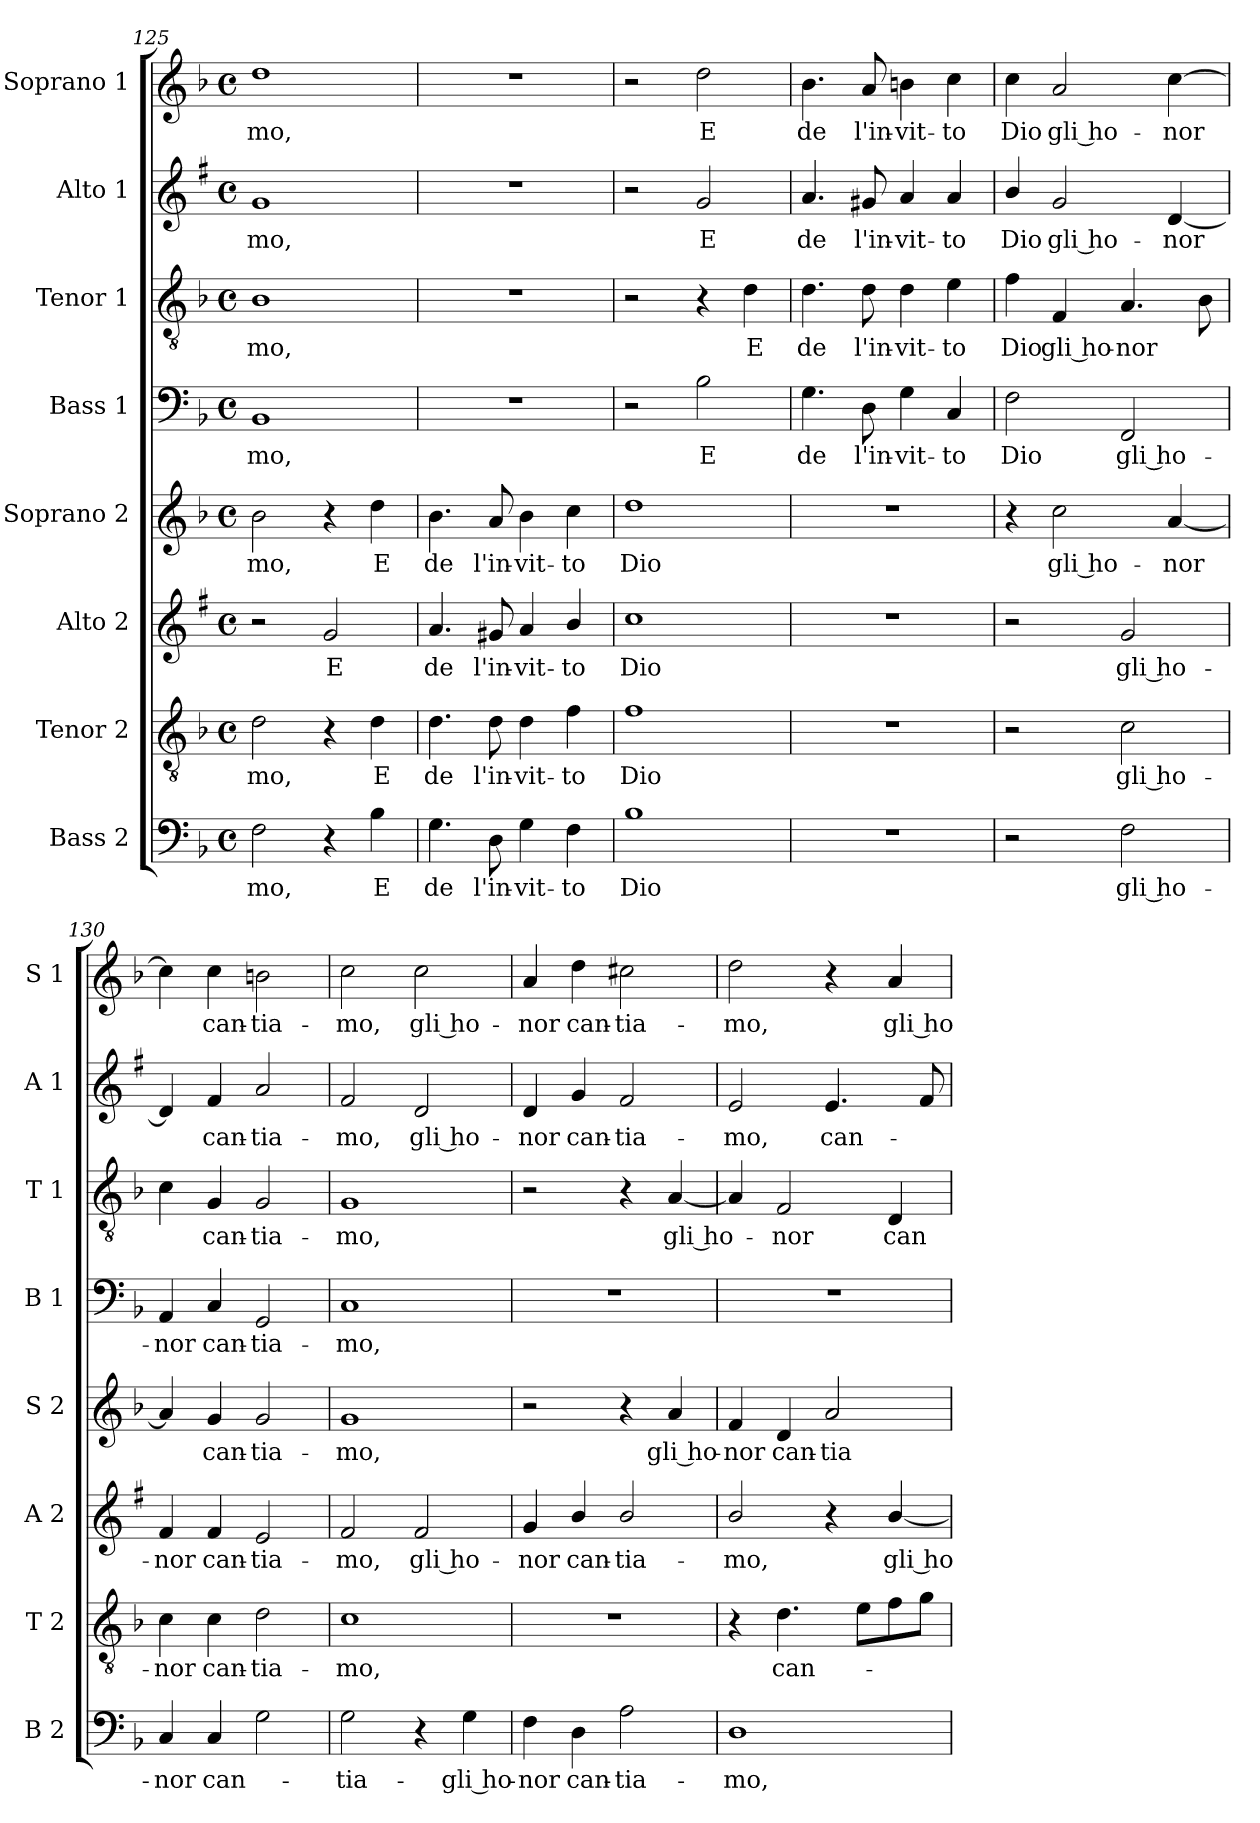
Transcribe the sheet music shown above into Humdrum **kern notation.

**kern	**text	**kern	**text	**kern	**text	**kern	**text	**kern	**text	**kern	**text	**kern	**text	**kern	**text
*part8	*part8	*part7	*part7	*part6	*part6	*part5	*part5	*part4	*part4	*part3	*part3	*part2	*part2	*part1	*part1
*staff8	*staff8	*staff7	*staff7	*staff6	*staff6	*staff5	*staff5	*staff4	*staff4	*staff3	*staff3	*staff2	*staff2	*staff1	*staff1
*I"Bass 2	*	*I"Tenor 2	*	*I"Alto 2	*	*I"Soprano 2	*	*I"Bass 1	*	*I"Tenor 1	*	*I"Alto 1	*	*I"Soprano 1	*
*I'B 2	*	*I'T 2	*	*I'A 2	*	*I'S 2	*	*I'B 1	*	*I'T 1	*	*I'A 1	*	*I'S 1	*
*clefF4	*	*clefGv2	*	*clefG2	*	*clefG2	*	*clefF4	*	*clefGv2	*	*clefG2	*	*clefG2	*
*	*	*	*	*ITrd1c2	*	*	*	*	*	*	*	*ITrd1c2	*	*	*
*k[b-]	*	*k[b-]	*	*k[b-]	*	*k[b-]	*	*k[b-]	*	*k[b-]	*	*k[b-]	*	*k[b-]	*
*F:	*	*F:	*	*F:	*	*F:	*	*F:	*	*F:	*	*F:	*	*F:	*
*M4/4	*	*M4/4	*	*M4/4	*	*M4/4	*	*M4/4	*	*M4/4	*	*M4/4	*	*M4/4	*
*met(c)	*	*met(c)	*	*met(c)	*	*met(c)	*	*met(c)	*	*met(c)	*	*met(c)	*	*met(c)	*
=125	=125	=125	=125	=125	=125	=125	=125	=125	=125	=125	=125	=125	=125	=125	=125
!	!LO:LY:b	!	!LO:LY:b	!	!	!	!LO:LY:b	!	!LO:LY:b	!	!LO:LY:b	!	!LO:LY:b	!	!LO:LY:b
2F\	-mo,	2d\	-mo,	2r	.	2b-\	-mo,	1BB-	-mo,	1B-	-mo,	1f	-mo,	1dd	-mo,
!	!	!	!	!	!LO:LY:b	!	!	!	!	!	!	!	!	!	!
4r	.	4r	.	2f/	E	4r	.	.	.	.	.	.	.	.	.
!	!LO:LY:b	!	!LO:LY:b	!	!	!	!LO:LY:b	!	!	!	!	!	!	!	!
4B-\	E	4d\	E	.	.	4dd\	E	.	.	.	.	.	.	.	.
!!LO:PB:g=z
=126	=126	=126	=126	=126	=126	=126	=126	=126	=126	=126	=126	=126	=126	=126	=126
!	!LO:LY:b	!	!LO:LY:b	!	!LO:LY:b	!	!LO:LY:b	!	!	!	!	!	!	!	!
4.G\	de	4.d\	de	4.g/	de	4.b-\	de	1r	.	1r	.	1r	.	1r	.
!	!LO:LY:b	!	!LO:LY:b	!	!LO:LY:b	!	!LO:LY:b	!	!	!	!	!	!	!	!
8D\	l'in-	8d\	l'in-	8f#X/	l'in-	8a/	l'in-	.	.	.	.	.	.	.	.
!	!LO:LY:b	!	!LO:LY:b	!	!LO:LY:b	!	!LO:LY:b	!	!	!	!	!	!	!	!
4G\	-vit-	4d\	-vit-	4g/	-vit-	4b-\	-vit-	.	.	.	.	.	.	.	.
!	!LO:LY:b	!	!LO:LY:b	!	!LO:LY:b	!	!LO:LY:b	!	!	!	!	!	!	!	!
4F\	-to	4f\	-to	4a/	-to	4cc\	-to	.	.	.	.	.	.	.	.
=127	=127	=127	=127	=127	=127	=127	=127	=127	=127	=127	=127	=127	=127	=127	=127
!	!LO:LY:b	!	!LO:LY:b	!	!LO:LY:b	!	!LO:LY:b	!	!	!	!	!	!	!	!
1B-	Dio	1f	Dio	1b-	Dio	1dd	Dio	2r	.	2r	.	2r	.	2r	.
!	!	!	!	!	!	!	!	!	!LO:LY:b	!	!	!	!LO:LY:b	!	!LO:LY:b
.	.	.	.	.	.	.	.	2B-\	E	4r	.	2f/	E	2dd\	E
!	!	!	!	!	!	!	!	!	!	!	!LO:LY:b	!	!	!	!
.	.	.	.	.	.	.	.	.	.	4d\	E	.	.	.	.
=128	=128	=128	=128	=128	=128	=128	=128	=128	=128	=128	=128	=128	=128	=128	=128
!	!	!	!	!	!	!	!	!	!LO:LY:b	!	!LO:LY:b	!	!LO:LY:b	!	!LO:LY:b
1r	.	1r	.	1r	.	1r	.	4.G\	de	4.d\	de	4.g/	de	4.b-\	de
!	!	!	!	!	!	!	!	!	!LO:LY:b	!	!LO:LY:b	!	!LO:LY:b	!	!LO:LY:b
.	.	.	.	.	.	.	.	8D\	l'in-	8d\	l'in-	8f#X/	l'in-	8a/	l'in-
!	!	!	!	!	!	!	!	!	!LO:LY:b	!	!LO:LY:b	!	!LO:LY:b	!	!LO:LY:b
.	.	.	.	.	.	.	.	4G\	-vit-	4d\	-vit-	4g/	-vit-	4bn\	-vit-
!	!	!	!	!	!	!	!	!	!LO:LY:b	!	!LO:LY:b	!	!LO:LY:b	!	!LO:LY:b
.	.	.	.	.	.	.	.	4C/	-to	4e\	-to	4g/	-to	4cc\	-to
=129	=129	=129	=129	=129	=129	=129	=129	=129	=129	=129	=129	=129	=129	=129	=129
!	!	!	!	!	!	!	!	!	!LO:LY:b	!	!LO:LY:b	!	!LO:LY:b	!	!LO:LY:b
2r	.	2r	.	2r	.	4r	.	2F\	Dio	4f\	Dio	4a/	Dio	4cc\	Dio
!	!	!	!	!	!	!	!LO:LY:b	!	!	!	!LO:LY:b	!	!LO:LY:b	!	!LO:LY:b
.	.	.	.	.	.	2cc\	gli ho-	.	.	4F/	gli ho-	2f/	gli ho-	2a/	gli ho-
!	!LO:LY:b	!	!LO:LY:b	!	!LO:LY:b	!	!	!	!LO:LY:b	!	!LO:LY:b	!	!	!	!
2F\	gli ho-	2c\	gli ho-	2f/	gli ho-	.	.	2FF/	gli ho-	4.A/	-nor	.	.	.	.
!	!	!	!	!	!	!	!LO:LY:b	!	!	!	!	!	!LO:LY:b	!	!LO:LY:b
.	.	.	.	.	.	[4a/	-nor	.	.	.	.	[4c/	-nor	[4cc\	-nor
.	.	.	.	.	.	.	.	.	.	8B-\	.	.	.	.	.
=130	=130	=130	=130	=130	=130	=130	=130	=130	=130	=130	=130	=130	=130	=130	=130
!	!LO:LY:b	!	!LO:LY:b	!	!LO:LY:b	!	!	!	!LO:LY:b	!	!	!	!	!	!
4C/	-nor	4c\	-nor	4e/	-nor	4a/]	.	4AA/	-nor	4c\	.	4c/]	.	4cc\]	.
!	!LO:LY:b	!	!LO:LY:b	!	!LO:LY:b	!	!LO:LY:b	!	!LO:LY:b	!	!LO:LY:b	!	!LO:LY:b	!	!LO:LY:b
4C/	can-	4c\	can-	4e/	can-	4g/	can-	4C/	can-	4G/	can-	4e/	can-	4cc\	can-
!	!	!	!LO:LY:b	!	!LO:LY:b	!	!LO:LY:b	!	!LO:LY:b	!	!LO:LY:b	!	!LO:LY:b	!	!LO:LY:b
2G\	.	2d\	-tia-	2d/	-tia-	2g/	-tia-	2GG/	-tia-	2G/	-tia-	2g/	-tia-	2bn\	-tia-
=131	=131	=131	=131	=131	=131	=131	=131	=131	=131	=131	=131	=131	=131	=131	=131
!	!LO:LY:b	!	!LO:LY:b	!	!LO:LY:b	!	!LO:LY:b	!	!LO:LY:b	!	!LO:LY:b	!	!LO:LY:b	!	!LO:LY:b
2G\	-tia-	1c	-mo,	2e/	-mo,	1g	-mo,	1C	-mo,	1G	-mo,	2e/	-mo,	2cc\	-mo,
!	!	!	!	!	!LO:LY:b	!	!	!	!	!	!	!	!LO:LY:b	!	!LO:LY:b
4r	.	.	.	2e/	gli ho-	.	.	.	.	.	.	2c/	gli ho-	2cc\	gli ho-
!	!LO:LY:b	!	!	!	!	!	!	!	!	!	!	!	!	!	!
4G\	-gli ho-	.	.	.	.	.	.	.	.	.	.	.	.	.	.
=132	=132	=132	=132	=132	=132	=132	=132	=132	=132	=132	=132	=132	=132	=132	=132
!	!LO:LY:b	!	!	!	!LO:LY:b	!	!	!	!	!	!	!	!LO:LY:b	!	!LO:LY:b
4F\	-nor	1r	.	4f/	-nor	2r	.	1r	.	2r	.	4c/	-nor	4a/	-nor
!	!LO:LY:b	!	!	!	!LO:LY:b	!	!	!	!	!	!	!	!LO:LY:b	!	!LO:LY:b
4D\	can-	.	.	4a/	can-	.	.	.	.	.	.	4f/	can-	4dd\	can-
!	!LO:LY:b	!	!	!	!LO:LY:b	!	!	!	!	!	!	!	!LO:LY:b	!	!LO:LY:b
2A\	-tia-	.	.	2a/	-tia-	4r	.	.	.	4r	.	2e/	-tia-	2cc#X\	-tia-
!	!	!	!	!	!	!	!LO:LY:b	!	!	!	!LO:LY:b	!	!	!	!
.	.	.	.	.	.	4a/	gli ho-	.	.	[4A/	gli ho-	.	.	.	.
!!LO:LB:g=z
=133	=133	=133	=133	=133	=133	=133	=133	=133	=133	=133	=133	=133	=133	=133	=133
!	!LO:LY:b	!	!	!	!LO:LY:b	!	!LO:LY:b	!	!	!	!	!	!LO:LY:b	!	!LO:LY:b
1D	-mo,	4r	.	2a/	-mo,	4f/	-nor	1r	.	4A/]	.	2d/	-mo,	2dd\	-mo,
!	!	!	!LO:LY:b	!	!	!	!LO:LY:b	!	!	!	!LO:LY:b	!	!	!	!
.	.	4.d\	can-	.	.	4d/	can-	.	.	2F/	-nor	.	.	.	.
!	!	!	!	!	!	!	!LO:LY:b	!	!	!	!	!	!LO:LY:b	!	!
.	.	.	.	4r	.	2a/	-tia-	.	.	.	.	4.d/	can-	4r	.
.	.	8e\L	.	.	.	.	.	.	.	.	.	.	.	.	.
!	!	!	!	!	!LO:LY:b	!	!	!	!	!	!LO:LY:b	!	!	!	!LO:LY:b
.	.	8f\	.	[4a/	gli ho-	.	.	.	.	4D/	can-	.	.	4a/	gli ho-
.	.	8g\J	.	.	.	.	.	.	.	.	.	8e/	.	.	.
=	=	=	=	=	=	=	=	=	=	=	=	=	=	=	=
*-	*-	*-	*-	*-	*-	*-	*-	*-	*-	*-	*-	*-	*-	*-	*-
